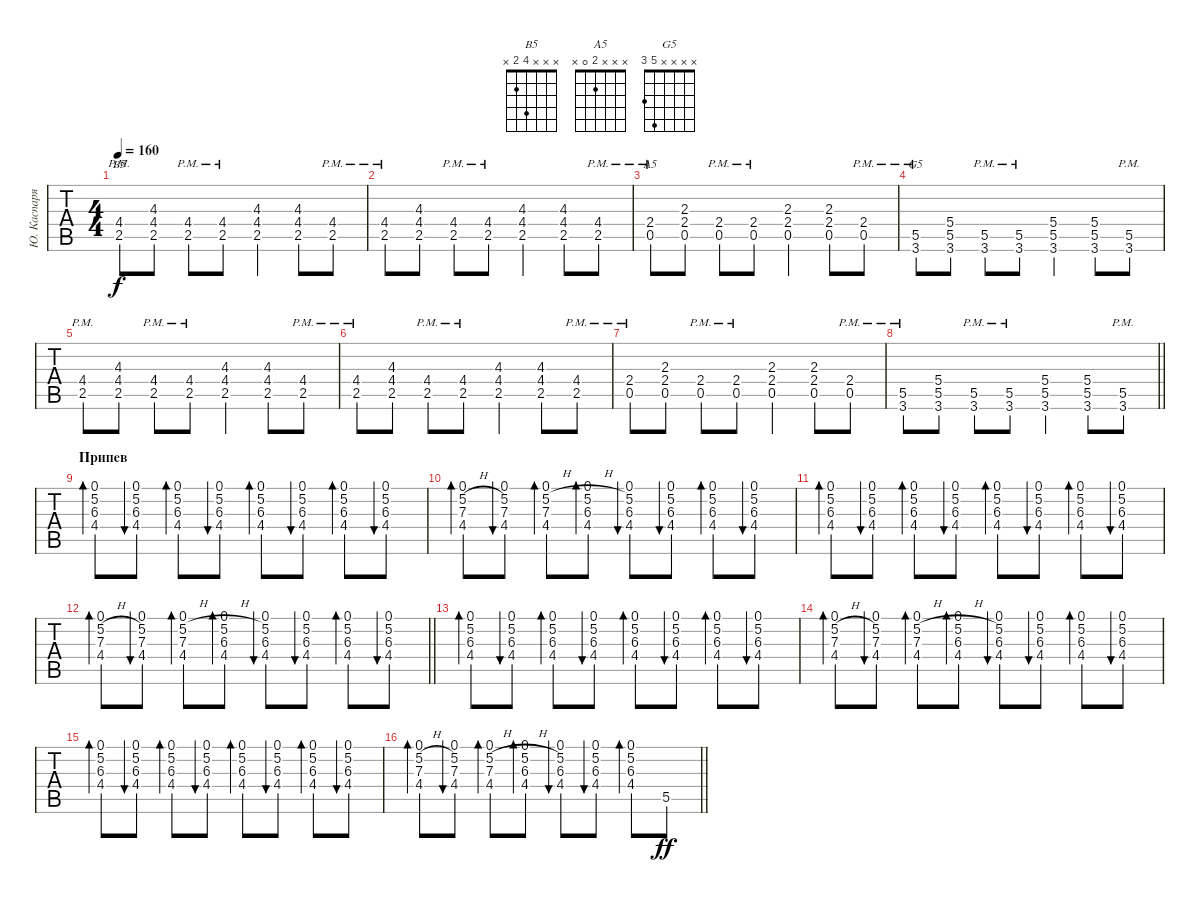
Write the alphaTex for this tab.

\track ("Ю. Каспарян" "Ю. Каспаря") {instrument overdrivenguitar}
\staff {tabs}
\tuning (E4 B3 G3 D3 A2 E2) {hide}
\chord ("B5" x x x 4 2 x)
\chord ("A5" x x x 2 0 x)
\chord ("G5" x x x x 5 3)
\ts (4 4)
\tempo 160
\clef g2
\ks c
(4.4{pm} 2.5{pm}).8{ch "B5" dy f} (4.3 4.4 2.5).8 (4.4{pm} 2.5{pm}).8 (4.4{pm} 2.5{pm}).8 (4.3 4.4 2.5).4 (4.3 4.4 2.5).8 (4.4{pm} 2.5{pm}).8 |
(4.4{pm} 2.5{pm}).8 (4.3 4.4 2.5).8 (4.4{pm} 2.5{pm}).8 (4.4{pm} 2.5{pm}).8 (4.3 4.4 2.5).4 (4.3 4.4 2.5).8 (4.4{pm} 2.5{pm}).8 |
(2.4{pm} 0.5{pm}).8{ch "A5"} (2.3 2.4 0.5).8 (2.4{pm} 0.5{pm}).8 (2.4{pm} 0.5{pm}).8 (2.3 2.4 0.5).4 (2.3 2.4 0.5).8 (2.4{pm} 0.5{pm}).8 |
(5.5{pm} 3.6).8{ch "G5"} (5.4 5.5 3.6).8 (5.5{pm} 3.6).8 (5.5{pm} 3.6).8 (5.4 5.5 3.6).4 (5.4 5.5 3.6).8 (5.5{pm} 3.6).8 |
(4.4{pm} 2.5{pm}).8 (4.3 4.4 2.5).8 (4.4{pm} 2.5{pm}).8 (4.4{pm} 2.5{pm}).8 (4.3 4.4 2.5).4 (4.3 4.4 2.5).8 (4.4{pm} 2.5{pm}).8 |
(4.4{pm} 2.5{pm}).8 (4.3 4.4 2.5).8 (4.4{pm} 2.5{pm}).8 (4.4{pm} 2.5{pm}).8 (4.3 4.4 2.5).4 (4.3 4.4 2.5).8 (4.4{pm} 2.5{pm}).8 |
(2.4{pm} 0.5{pm}).8 (2.3 2.4 0.5).8 (2.4{pm} 0.5{pm}).8 (2.4{pm} 0.5{pm}).8 (2.3 2.4 0.5).4 (2.3 2.4 0.5).8 (2.4{pm} 0.5{pm}).8 |
\barLineRight lightlight
(5.5{pm} 3.6).8 (5.4 5.5 3.6).8 (5.5{pm} 3.6).8 (5.5{pm} 3.6).8 (5.4 5.5 3.6).4 (5.4 5.5 3.6).8 (5.5{pm} 3.6).8 |
\section ("" "Припев")
(0.1 5.2 6.3 4.4).8{bd 30} (0.1 5.2 6.3 4.4).8{bu 30} (0.1 5.2 6.3 4.4).8{bd 30} (0.1 5.2 6.3 4.4).8{bu 30} (0.1 5.2 6.3 4.4).8{bd 30} (0.1 5.2 6.3 4.4).8{bu 30} (0.1 5.2 6.3 4.4).8{bd 30} (0.1 5.2 6.3 4.4).8{bu 30} |
(0.1{h} 5.2{h} 7.3{h} 4.4{h}).8{bd 30} (0.1 5.2 7.3 4.4).8{bu 30} (0.1{h} 5.2{h} 7.3{h} 4.4{h}).8{bd 30} (0.1{h} 5.2{h} 6.3{h} 4.4{h}).8{bd 30} (0.1 5.2 6.3 4.4).8{bu 30} (0.1 5.2 6.3 4.4).8{bu 30} (0.1 5.2 6.3 4.4).8{bd 30} (0.1 5.2 6.3 4.4).8{bu 30} |
(0.1 5.2 6.3 4.4).8{bd 30} (0.1 5.2 6.3 4.4).8{bu 30} (0.1 5.2 6.3 4.4).8{bd 30} (0.1 5.2 6.3 4.4).8{bu 30} (0.1 5.2 6.3 4.4).8{bd 30} (0.1 5.2 6.3 4.4).8{bu 30} (0.1 5.2 6.3 4.4).8{bd 30} (0.1 5.2 6.3 4.4).8{bu 30} |
\barLineRight lightlight
(0.1{h} 5.2{h} 7.3{h} 4.4{h}).8{bd 30} (0.1 5.2 7.3 4.4).8{bu 30} (0.1{h} 5.2{h} 7.3{h} 4.4{h}).8{bd 30} (0.1{h} 5.2{h} 6.3{h} 4.4{h}).8{bd 30} (0.1 5.2 6.3 4.4).8{bu 30} (0.1 5.2 6.3 4.4).8{bu 30} (0.1 5.2 6.3 4.4).8{bd 30} (0.1 5.2 6.3 4.4).8{bu 30} |
(0.1 5.2 6.3 4.4).8{bd 30} (0.1 5.2 6.3 4.4).8{bu 30} (0.1 5.2 6.3 4.4).8{bd 30} (0.1 5.2 6.3 4.4).8{bu 30} (0.1 5.2 6.3 4.4).8{bd 30} (0.1 5.2 6.3 4.4).8{bu 30} (0.1 5.2 6.3 4.4).8{bd 30} (0.1 5.2 6.3 4.4).8{bu 30} |
(0.1{h} 5.2{h} 7.3{h} 4.4{h}).8{bd 30} (0.1 5.2 7.3 4.4).8{bu 30} (0.1{h} 5.2{h} 7.3{h} 4.4{h}).8{bd 30} (0.1{h} 5.2{h} 6.3{h} 4.4{h}).8{bd 30} (0.1 5.2 6.3 4.4).8{bu 30} (0.1 5.2 6.3 4.4).8{bu 30} (0.1 5.2 6.3 4.4).8{bd 30} (0.1 5.2 6.3 4.4).8{bu 30} |
(0.1 5.2 6.3 4.4).8{bd 30} (0.1 5.2 6.3 4.4).8{bu 30} (0.1 5.2 6.3 4.4).8{bd 30} (0.1 5.2 6.3 4.4).8{bu 30} (0.1 5.2 6.3 4.4).8{bd 30} (0.1 5.2 6.3 4.4).8{bu 30} (0.1 5.2 6.3 4.4).8{bd 30} (0.1 5.2 6.3 4.4).8{bu 30} |
\barLineRight lightlight
(0.1{h} 5.2{h} 7.3{h} 4.4{h}).8{bd 30} (0.1 5.2 7.3 4.4).8{bu 30} (0.1{h} 5.2{h} 7.3{h} 4.4{h}).8{bd 30} (0.1{h} 5.2{h} 6.3{h} 4.4{h}).8{bd 30} (0.1 5.2 6.3 4.4).8{bu 30} (0.1 5.2 6.3 4.4).8{bu 30} (0.1 5.2 6.3 4.4).8{bd 30} 5.5.8{dy ff}
